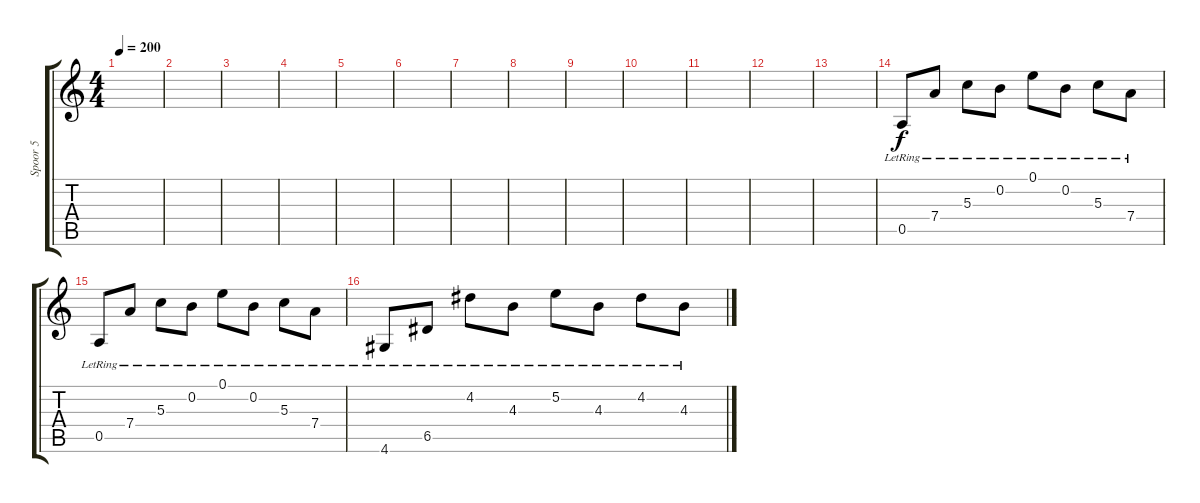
\track ("Spoor 5" "Spoor 5") {instrument acousticguitarsteel}
\staff {score tabs}
\tuning (E4 B3 G3 D3 A2 E2) {hide}
\ts (4 4)
\tempo 200
\clef g2
\ks c
|
|
|
|
|
|
|
|
|
|
|
|
|
0.5{lr}.8{volume 12} 7.4{lr}.8 5.3{lr}.8 0.2{lr}.8 0.1{lr}.8 0.2{lr}.8 5.3{lr}.8 7.4{lr}.8 |
0.5{lr}.8 7.4{lr}.8 5.3{lr}.8 0.2{lr}.8 0.1{lr}.8 0.2{lr}.8 5.3{lr}.8 7.4{lr}.8 |
4.6{lr}.8 6.5{lr}.8 4.2{lr}.8 4.3{lr}.8 5.2{lr}.8 4.3{lr}.8 4.2{lr}.8 4.3{lr}.8
